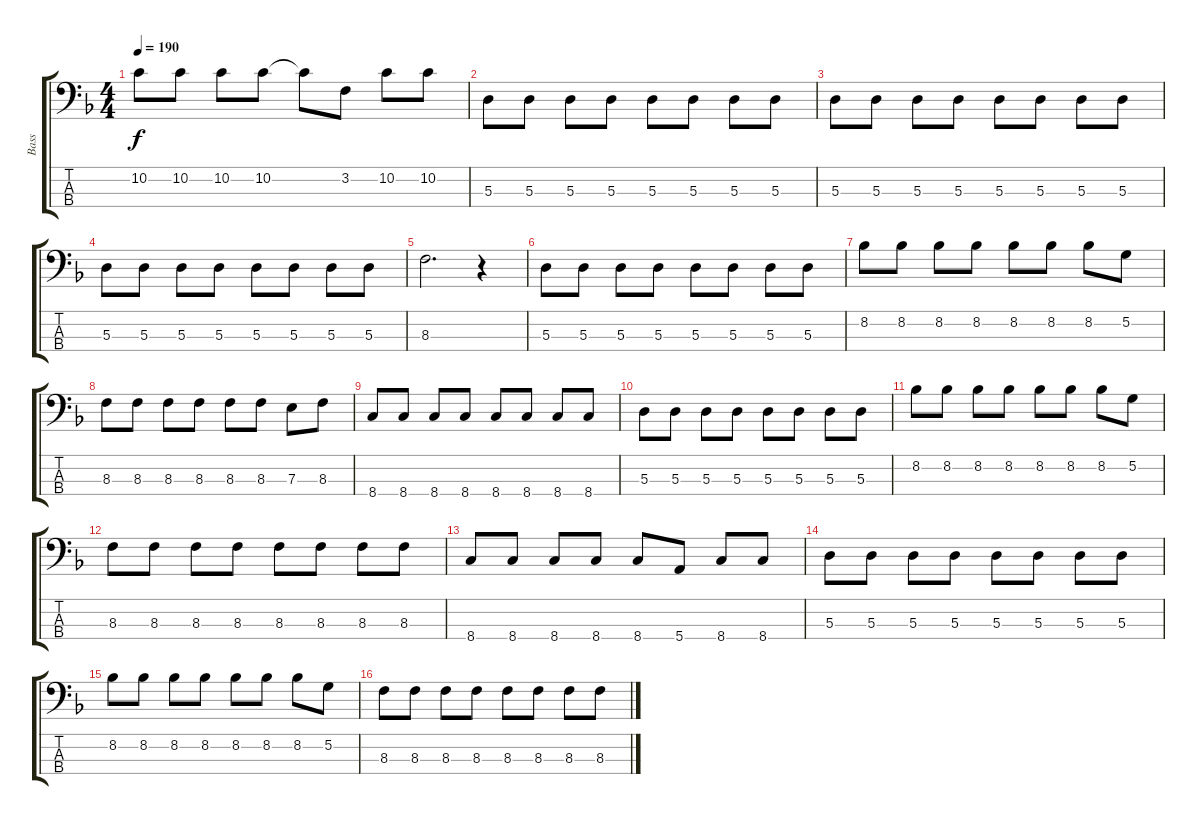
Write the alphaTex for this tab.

\track ("Bass" "Bass") {instrument electricbassfinger}
\staff {score tabs}
\tuning (G2 D2 A1 E1) {hide}
\ts (4 4)
\tempo 190
\clef f4
\ks f
10.2.8{dy f} 10.2.8 10.2.8 10.2.8 10.2{t}.8 3.2.8 10.2.8 10.2.8 |
5.3.8 5.3.8 5.3.8 5.3.8 5.3.8 5.3.8 5.3.8 5.3.8 |
5.3.8 5.3.8 5.3.8 5.3.8 5.3.8 5.3.8 5.3.8 5.3.8 |
5.3.8 5.3.8 5.3.8 5.3.8 5.3.8 5.3.8 5.3.8 5.3.8 |
8.3.2{d} r.4 |
5.3.8 5.3.8 5.3.8 5.3.8 5.3.8 5.3.8 5.3.8 5.3.8 |
8.2.8 8.2.8 8.2.8 8.2.8 8.2.8 8.2.8 8.2.8 5.2.8 |
8.3.8 8.3.8 8.3.8 8.3.8 8.3.8 8.3.8 7.3.8 8.3.8 |
8.4.8 8.4.8 8.4.8 8.4.8 8.4.8 8.4.8 8.4.8 8.4.8 |
5.3.8 5.3.8 5.3.8 5.3.8 5.3.8 5.3.8 5.3.8 5.3.8 |
8.2.8 8.2.8 8.2.8 8.2.8 8.2.8 8.2.8 8.2.8 5.2.8 |
8.3.8 8.3.8 8.3.8 8.3.8 8.3.8 8.3.8 8.3.8 8.3.8 |
8.4.8 8.4.8 8.4.8 8.4.8 8.4.8 5.4.8 8.4.8 8.4.8 |
5.3.8 5.3.8 5.3.8 5.3.8 5.3.8 5.3.8 5.3.8 5.3.8 |
8.2.8 8.2.8 8.2.8 8.2.8 8.2.8 8.2.8 8.2.8 5.2.8 |
8.3.8 8.3.8 8.3.8 8.3.8 8.3.8 8.3.8 8.3.8 8.3.8
